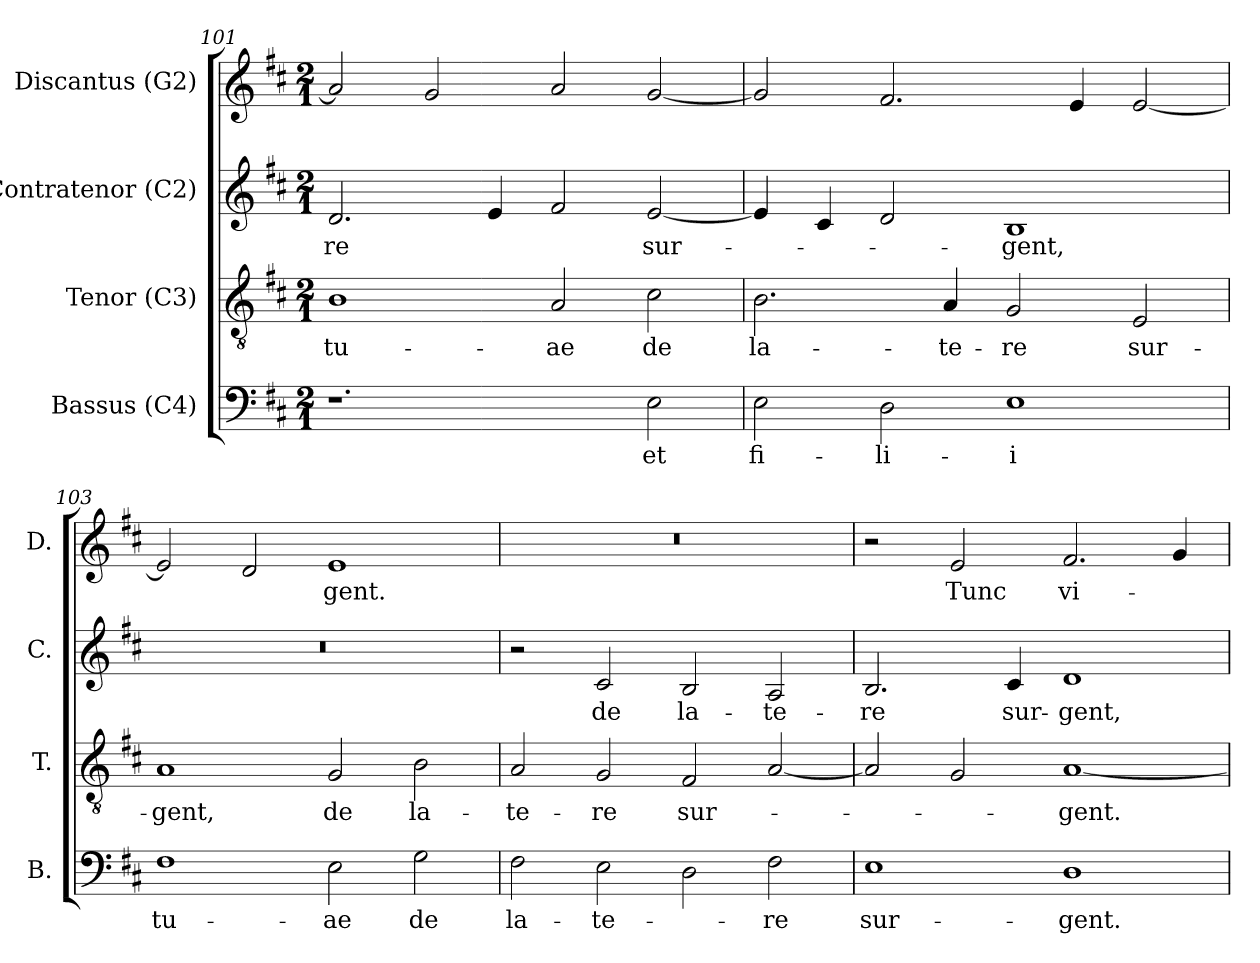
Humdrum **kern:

**kern	**text	**kern	**text	**kern	**text	**kern	**text
*part4	*part4	*part3	*part3	*part2	*part2	*part1	*part1
*staff4	*staff4	*staff3	*staff3	*staff2	*staff2	*staff1	*staff1
*I"Bassus (C4)	*	*I"Tenor (C3)	*	*I"Contratenor (C2)	*	*I"Discantus (G2)	*
*I'B.	*	*I'T.	*	*I'C.	*	*I'D.	*
*clefF4	*	*clefGv2	*	*clefG2	*	*clefG2	*
*	*	*ITrd7c12	*	*ITrd7c12	*	*	*
*k[f#c#]	*	*k[f#c#]	*	*k[f#c#]	*	*k[f#c#]	*
*D:	*	*D:	*	*D:	*	*D:	*
*M2/1	*	*M2/1	*	*M2/1	*	*M2/1	*
=101	=101	=101	=101	=101	=101	=101	=101
!	!	!	!LO:LY:b:color=#000000	!	!	!	!
!	!	!	!	!	!LO:LY:b:color=#000000	!	!
1.r	.	1BBi	tu-	2.Di/	-re	2ai/]	.
.	.	.	.	.	.	2gi/	.
.	.	.	.	4Ei/	.	.	.
!	!	!	!LO:LY:b:color=#000000	!	!	!	!
.	.	2AAi/	-ae	2F#i/	.	2ai/	.
!	!LO:LY:b:color=#000000	!	!	!	!	!	!
!	!	!	!LO:LY:b:color=#000000	!	!	!	!
!	!	!	!	!	!LO:LY:b:color=#000000	!	!
2Ei\	et	2C#i\	de	[2Ei/	sur-	[2gi/	.
=102	=102	=102	=102	=102	=102	=102	=102
!	!LO:LY:b:color=#000000	!	!	!	!	!	!
!	!	!	!LO:LY:b:color=#000000	!	!	!	!
2Ei\	fi-	2.BBi\	la-	4Ei/]	.	2gi/]	.
.	.	.	.	4C#i/	.	.	.
!	!LO:LY:b:color=#000000	!	!	!	!	!	!
2Di\	-li-	.	.	2Di/	.	2.f#i/	.
!	!	!	!LO:LY:b:color=#000000	!	!	!	!
.	.	4AAi/	-te-	.	.	.	.
!	!LO:LY:b:color=#000000	!	!	!	!	!	!
!	!	!	!LO:LY:b:color=#000000	!	!	!	!
!	!	!	!	!	!LO:LY:b:color=#000000	!	!
1Ei	-i	2GGi/	-re	1BBi	-gent,	.	.
.	.	.	.	.	.	4ei/	.
!	!	!	!LO:LY:b:color=#000000	!	!	!	!
.	.	2EEi/	sur-	.	.	[2ei/	.
=103	=103	=103	=103	=103	=103	=103	=103
!	!LO:LY:b:color=#000000	!	!	!	!	!	!
!	!	!	!LO:LY:b:color=#000000	!LO:N:vis=1	!	!	!
1F#i	tu-	1AAi	-gent,	0r	.	2ei/]	.
.	.	.	.	.	.	2di/	.
!	!LO:LY:b:color=#000000	!	!	!	!	!	!
!	!	!	!LO:LY:b:color=#000000	!	!	!	!
!	!	!	!	!	!	!	!LO:LY:b:color=#000000
2Ei\	-ae	2GGi/	de	.	.	1ei	-gent.
!	!LO:LY:b:color=#000000	!	!	!	!	!	!
!	!	!	!LO:LY:b:color=#000000	!	!	!	!
2Gi\	de	2BBi\	la-	.	.	.	.
!!LO:LB:g=z
=104	=104	=104	=104	=104	=104	=104	=104
!	!LO:LY:b:color=#000000	!	!	!	!	!	!
!	!	!	!LO:LY:b:color=#000000	!	!	!LO:N:vis=1	!
2F#i\	la-	2AAi/	-te-	2r	.	0r	.
!	!LO:LY:b:color=#000000	!	!	!	!	!	!
!	!	!	!LO:LY:b:color=#000000	!	!	!	!
!	!	!	!	!	!LO:LY:b:color=#000000	!	!
2Ei\	-te-	2GGi/	-re	2C#i/	de	.	.
!	!	!	!LO:LY:b:color=#000000	!	!	!	!
!	!	!	!	!	!LO:LY:b:color=#000000	!	!
2Di\	.	2FF#i/	sur-	2BBi/	la-	.	.
!	!LO:LY:b:color=#000000	!	!	!	!	!	!
!	!	!	!	!	!LO:LY:b:color=#000000	!	!
2F#i\	-re	[2AAi/	.	2AAi/	-te-	.	.
=105	=105	=105	=105	=105	=105	=105	=105
!	!LO:LY:b:color=#000000	!	!	!	!	!	!
!	!	!	!	!	!LO:LY:b:color=#000000	!	!
1Ei	sur-	2AAi/]	.	2.BBi/	-re	2r	.
!	!	!	!	!	!	!	!LO:LY:b:color=#000000
.	.	2GGi/	.	.	.	2ei/	Tunc
!	!	!	!	!	!LO:LY:b:color=#000000	!	!
.	.	.	.	4C#i/	sur-	.	.
!	!LO:LY:b:color=#000000	!	!	!	!	!	!
!	!	!	!LO:LY:b:color=#000000	!	!	!	!
!	!	!	!	!	!LO:LY:b:color=#000000	!	!
!	!	!	!	!	!	!	!LO:LY:b:color=#000000
1Di	-gent.	[1AAi	-gent.	1Di	-gent,	2.f#i/	vi-
.	.	.	.	.	.	4gi/	.
=	=	=	=	=	=	=	=
*-	*-	*-	*-	*-	*-	*-	*-
